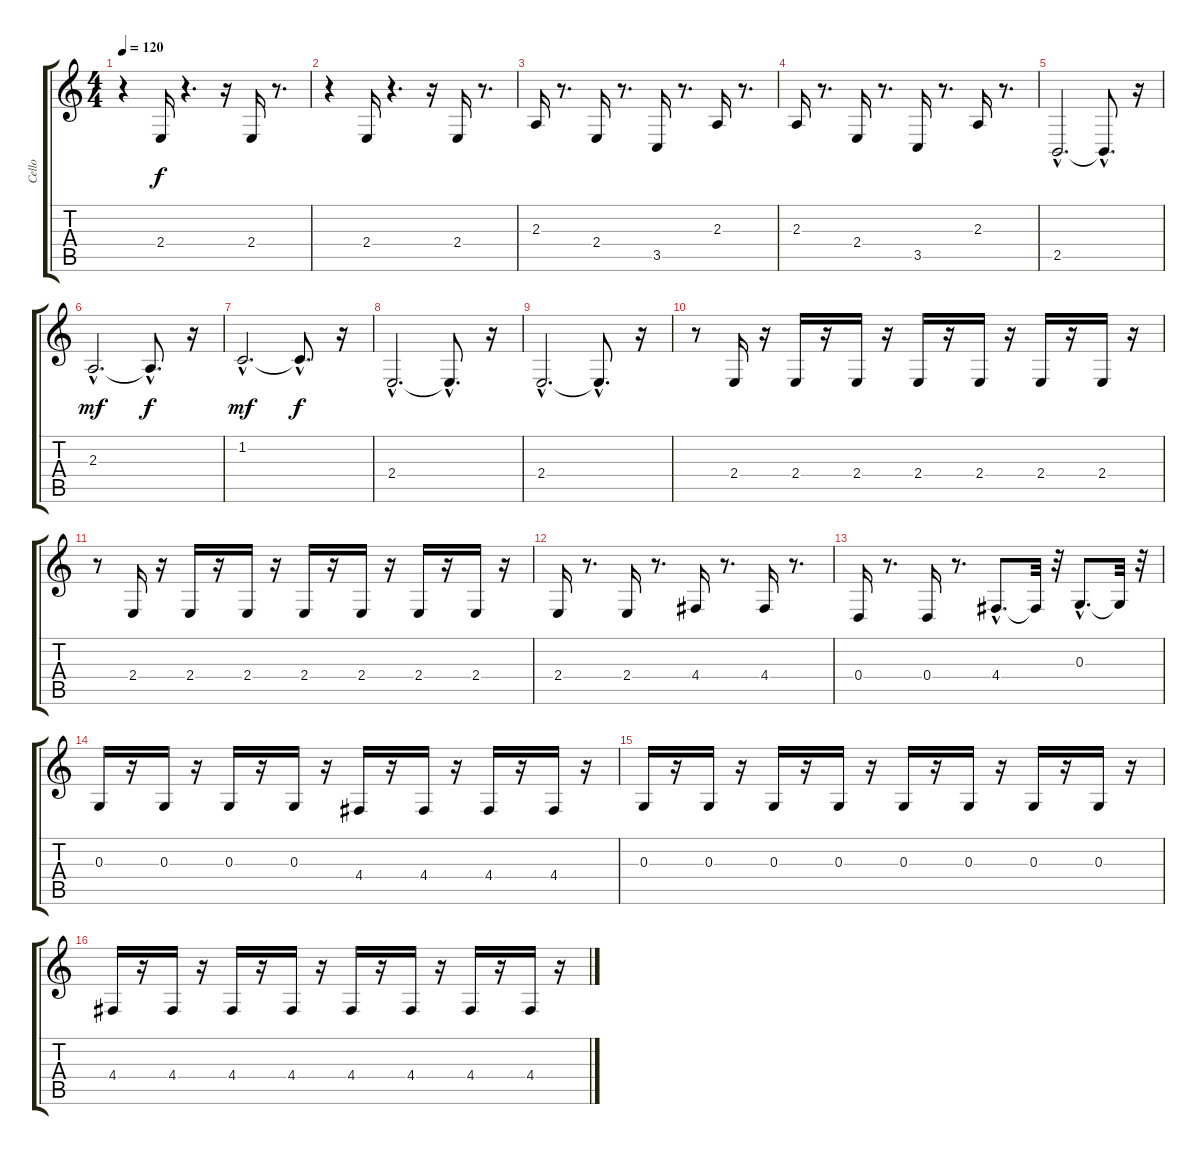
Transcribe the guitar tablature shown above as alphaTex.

\track ("Cello" "Cello") {instrument cello}
\staff {score tabs}
\tuning (E4 B3 G3 D3 A2 E2) {hide}
\ts (4 4)
\tempo 120
\clef g2
\ks c
r.4{dy f instrument cello} 2.4.16 r.4{d} r.16 2.4.16 r.8{d} |
r.4 2.4.16 r.4{d} r.16 2.4.16 r.8{d} |
2.3.16 r.8{d} 2.4.16 r.8{d} 3.5.16 r.8{d} 2.3.16 r.8{d} |
2.3.16 r.8{d} 2.4.16 r.8{d} 3.5.16 r.8{d} 2.3.16 r.8{d} |
2.5{hac}.2{d} 2.5{hac t}.8{d} r.16 |
2.3{hac}.2{d dy mf} 2.3{hac t}.8{d dy f} r.16 |
1.2{hac}.2{d dy mf} 1.2{hac t}.8{d dy f} r.16 |
2.4{hac}.2{d} 2.4{hac t}.8{d} r.16 |
2.4{hac}.2{d} 2.4{hac t}.8{d} r.16 |
r.8 2.4.16 r.16 2.4.16 r.16 2.4.16 r.16 2.4.16 r.16 2.4.16 r.16 2.4.16 r.16 2.4.16 r.16 |
r.8 2.4.16 r.16 2.4.16 r.16 2.4.16 r.16 2.4.16 r.16 2.4.16 r.16 2.4.16 r.16 2.4.16 r.16 |
2.4.16 r.8{d} 2.4.16 r.8{d} 4.4.16 r.8{d} 4.4.16 r.8{d} |
0.4.16 r.8{d} 0.4.16 r.8{d} 4.4{hac}.8{d} 4.4{t}.32 r.32 0.3{hac}.8{d} 0.3{t}.32 r.32 |
0.3.16 r.16 0.3.16 r.16 0.3.16 r.16 0.3.16 r.16 4.4.16 r.16 4.4.16 r.16 4.4.16 r.16 4.4.16 r.16 |
0.3.16 r.16 0.3.16 r.16 0.3.16 r.16 0.3.16 r.16 0.3.16 r.16 0.3.16 r.16 0.3.16 r.16 0.3.16 r.16 |
4.4.16 r.16 4.4.16 r.16 4.4.16 r.16 4.4.16 r.16 4.4.16 r.16 4.4.16 r.16 4.4.16 r.16 4.4.16 r.16
